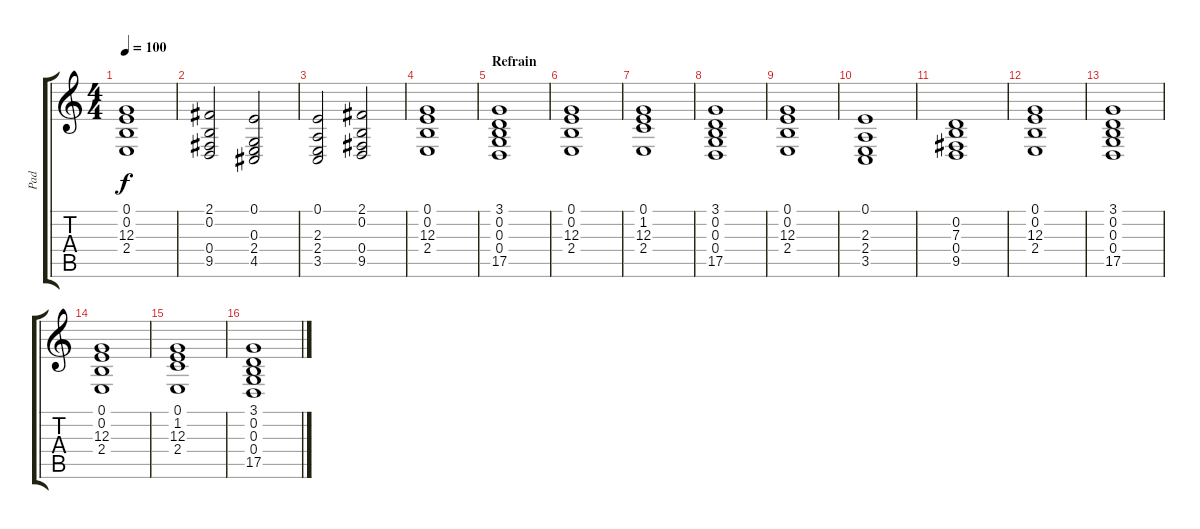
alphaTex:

\track ("Pad" "Pad") {instrument stringensemble2}
\staff {score tabs}
\tuning (E4 B3 G3 D3 A2 E2) {hide}
\ts (4 4)
\tempo 100
\clef g2
\ks c
(0.1 0.2 12.3 2.4).1{dy f} |
(2.1 0.2 0.4 9.5).2 (0.1 0.3 2.4 4.5).2 |
(0.1 2.3 2.4 3.5).2 (2.1 0.2 0.4 9.5).2 |
(0.1 0.2 12.3 2.4).1 |
\section ("" "Refrain")
(3.1 0.2 0.3 0.4 17.5).1 |
(0.1 0.2 12.3 2.4).1 |
(0.1 1.2 12.3 2.4).1 |
(3.1 0.2 0.3 0.4 17.5).1 |
(0.1 0.2 12.3 2.4).1 |
(0.1 2.3 2.4 3.5).1 |
(0.2 7.3 0.4 9.5).1 |
(0.1 0.2 12.3 2.4).1 |
(3.1 0.2 0.3 0.4 17.5).1{volume 10} |
(0.1 0.2 12.3 2.4).1 |
(0.1 1.2 12.3 2.4).1 |
(3.1 0.2 0.3 0.4 17.5).1
